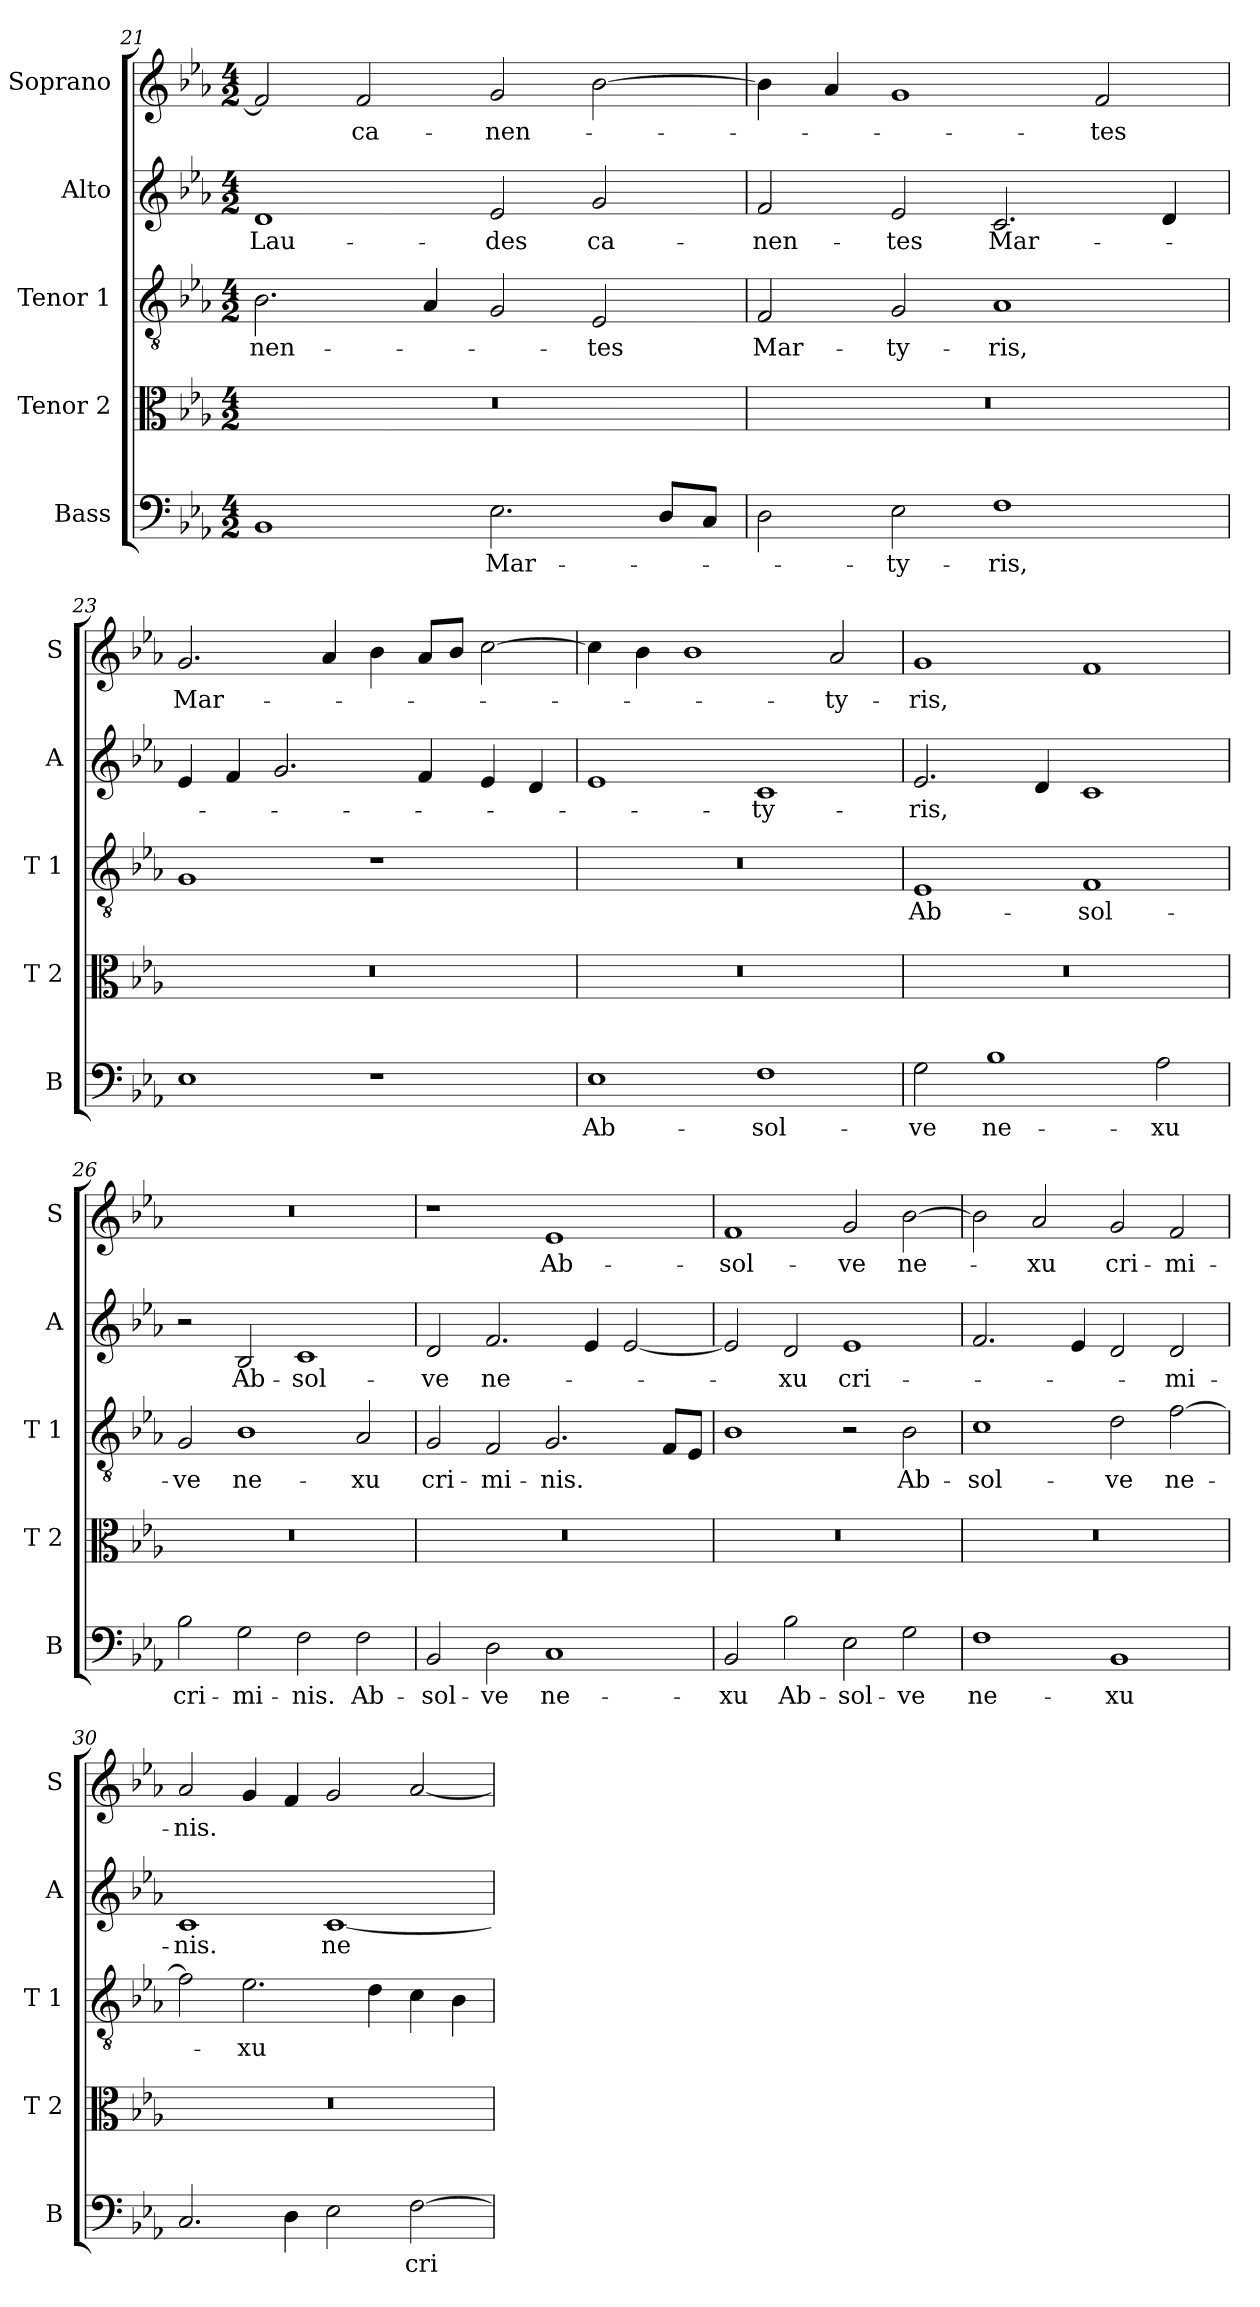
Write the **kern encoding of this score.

**kern	**text	**kern	**kern	**text	**kern	**text	**kern	**text
*part5	*part5	*part4	*part3	*part3	*part2	*part2	*part1	*part1
*staff5	*staff5	*staff4	*staff3	*staff3	*staff2	*staff2	*staff1	*staff1
*I"Bass	*	*I"Tenor 2	*I"Tenor 1	*	*I"Alto	*	*I"Soprano	*
*I'B	*	*I'T 2	*I'T 1	*	*I'A	*	*I'S	*
!!LO:LB:g=z
*clefF4	*	*clefC3	*clefGv2	*	*clefG2	*	*clefG2	*
*k[b-e-a-]	*	*k[b-e-a-]	*k[b-e-a-]	*	*k[b-e-a-]	*	*k[b-e-a-]	*
*E-:	*	*E-:	*E-:	*	*E-:	*	*E-:	*
*M4/2	*	*M4/2	*M4/2	*	*M4/2	*	*M4/2	*
=21	=21	=21	=21	=21	=21	=21	=21	=21
!	!	!	!	!LO:LY:b	!	!LO:LY:b	!	!
1BB-	.	0r	2.B-\	-nen-	1d	Lau-	2f/]	.
!	!	!	!	!	!	!	!	!LO:LY:b
.	.	.	.	.	.	.	2f/	ca-
.	.	.	4A-/	.	.	.	.	.
!	!LO:LY:b	!	!	!	!	!LO:LY:b	!	!LO:LY:b
2.E-\	Mar-	.	2G/	.	2e-/	-des	2g/	-nen-
!	!	!	!	!LO:LY:b	!	!LO:LY:b	!	!
.	.	.	2E-/	-tes	2g/	ca-	[2b-\	.
8D/L	.	.	.	.	.	.	.	.
8C/J	.	.	.	.	.	.	.	.
=22	=22	=22	=22	=22	=22	=22	=22	=22
!	!	!	!	!LO:LY:b	!	!LO:LY:b	!	!
2D\	.	0r	2F/	Mar-	2f/	-nen-	4b-\]	.
.	.	.	.	.	.	.	4a-/	.
!	!LO:LY:b	!	!	!LO:LY:b	!	!LO:LY:b	!	!
2E-\	-ty-	.	2G/	-ty-	2e-/	-tes	1g	.
!	!LO:LY:b	!	!	!LO:LY:b	!	!LO:LY:b	!	!
1F	-ris,	.	1A-	-ris,	2.c/	Mar-	.	.
!	!	!	!	!	!	!	!	!LO:LY:b
.	.	.	.	.	.	.	2f/	-tes
.	.	.	.	.	4d/	.	.	.
=23	=23	=23	=23	=23	=23	=23	=23	=23
!	!	!	!	!	!	!	!	!LO:LY:b
1E-	.	0r	1G	.	4e-/	.	2.g/	Mar-
.	.	.	.	.	4f/	.	.	.
.	.	.	.	.	2.g/	.	.	.
.	.	.	.	.	.	.	4a-/	.
1r	.	.	1r	.	.	.	4b-\	.
.	.	.	.	.	4f/	.	8a-/L	.
.	.	.	.	.	.	.	8b-/J	.
.	.	.	.	.	4e-/	.	[2cc\	.
.	.	.	.	.	4d/	.	.	.
=24	=24	=24	=24	=24	=24	=24	=24	=24
!	!LO:LY:b	!	!	!	!	!	!	!
1E-	Ab-	0r	0r	.	1e-	.	4cc\]	.
.	.	.	.	.	.	.	4b-\	.
.	.	.	.	.	.	.	1b-	.
!	!LO:LY:b	!	!	!	!	!LO:LY:b	!	!
1F	-sol-	.	.	.	1c	-ty-	.	.
!	!	!	!	!	!	!	!	!LO:LY:b
.	.	.	.	.	.	.	2a-/	-ty-
=25	=25	=25	=25	=25	=25	=25	=25	=25
!	!LO:LY:b	!	!	!LO:LY:b	!	!LO:LY:b	!	!LO:LY:b
2G\	-ve	0r	1E-	Ab-	2.e-/	-ris,	1g	-ris,
!	!LO:LY:b	!	!	!	!	!	!	!
1B-	ne-	.	.	.	.	.	.	.
.	.	.	.	.	4d/	.	.	.
!	!	!	!	!LO:LY:b	!	!	!	!
.	.	.	1F	-sol-	1c	.	1f	.
!	!LO:LY:b	!	!	!	!	!	!	!
2A-\	-xu	.	.	.	.	.	.	.
=26	=26	=26	=26	=26	=26	=26	=26	=26
!	!LO:LY:b	!	!	!LO:LY:b	!	!	!	!
2B-\	cri-	0r	2G/	-ve	2r	.	0r	.
!	!LO:LY:b	!	!	!LO:LY:b	!	!LO:LY:b	!	!
2G\	-mi-	.	1B-	ne-	2B-/	Ab-	.	.
!	!LO:LY:b	!	!	!	!	!LO:LY:b	!	!
2F\	-nis.	.	.	.	1c	-sol-	.	.
!	!LO:LY:b	!	!	!LO:LY:b	!	!	!	!
2F\	Ab-	.	2A-/	-xu	.	.	.	.
!!LO:LB:g=z
=27	=27	=27	=27	=27	=27	=27	=27	=27
!	!LO:LY:b	!	!	!LO:LY:b	!	!LO:LY:b	!	!
2BB-/	-sol-	0r	2G/	cri-	2d/	-ve	1r	.
!	!LO:LY:b	!	!	!LO:LY:b	!	!LO:LY:b	!	!
2D\	-ve	.	2F/	-mi-	2.f/	ne-	.	.
!	!LO:LY:b	!	!	!LO:LY:b	!	!	!	!LO:LY:b
1C	ne-	.	2.G/	-nis.	.	.	1e-	Ab-
.	.	.	.	.	4e-/	.	.	.
.	.	.	.	.	[2e-/	.	.	.
.	.	.	8F/L	.	.	.	.	.
.	.	.	8E-/J	.	.	.	.	.
=28	=28	=28	=28	=28	=28	=28	=28	=28
!	!LO:LY:b	!	!	!	!	!	!	!LO:LY:b
2BB-/	-xu	0r	1B-	.	2e-/]	.	1f	-sol-
!	!LO:LY:b	!	!	!	!	!LO:LY:b	!	!
2B-\	Ab-	.	.	.	2d/	-xu	.	.
!	!LO:LY:b	!	!	!	!	!LO:LY:b	!	!LO:LY:b
2E-\	-sol-	.	2r	.	1e-	cri-	2g/	-ve
!	!LO:LY:b	!	!	!LO:LY:b	!	!	!	!LO:LY:b
2G\	-ve	.	2B-\	Ab-	.	.	[2b-\	ne-
=29	=29	=29	=29	=29	=29	=29	=29	=29
!	!LO:LY:b	!	!	!LO:LY:b	!	!	!	!
1F	ne-	0r	1c	-sol-	2.f/	.	2b-\]	.
!	!	!	!	!	!	!	!	!LO:LY:b
.	.	.	.	.	.	.	2a-/	-xu
.	.	.	.	.	4e-/	.	.	.
!	!LO:LY:b	!	!	!LO:LY:b	!	!	!	!LO:LY:b
1BB-	-xu	.	2d\	-ve	2d/	.	2g/	cri-
!	!	!	!	!LO:LY:b	!	!LO:LY:b	!	!LO:LY:b
.	.	.	[2f\	ne-	2d/	-mi-	2f/	-mi-
=30	=30	=30	=30	=30	=30	=30	=30	=30
!	!	!	!	!	!	!LO:LY:b	!	!LO:LY:b
2.C/	.	0r	2f\]	.	1c	-nis.	2a-/	-nis.
!	!	!	!	!LO:LY:b	!	!	!	!
.	.	.	2.e-\	-xu	.	.	4g/	.
4D\	.	.	.	.	.	.	4f/	.
!	!	!	!	!	!	!LO:LY:b	!	!
2E-\	.	.	.	.	[1c	ne-	2g/	.
.	.	.	4d\	.	.	.	.	.
!	!LO:LY:b	!	!	!	!	!	!	!
[2F\	cri-	.	4c\	.	.	.	[2a-/	.
.	.	.	4B-\	.	.	.	.	.
=	=	=	=	=	=	=	=	=
*-	*-	*-	*-	*-	*-	*-	*-	*-
